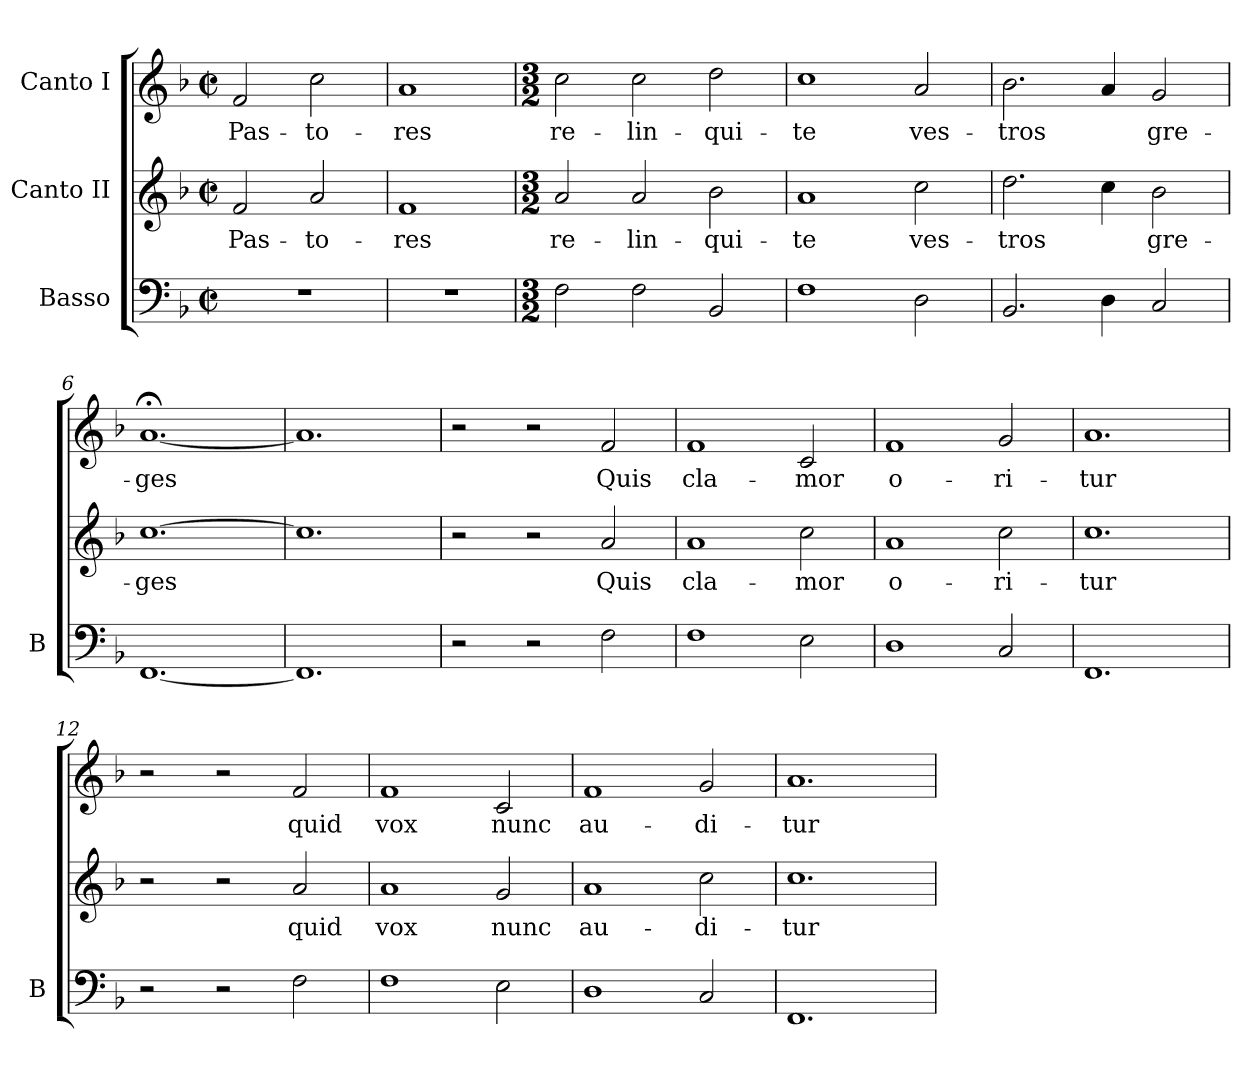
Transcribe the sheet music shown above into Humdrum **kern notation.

**kern	**kern	**text	**kern	**text
*part3	*part2	*part2	*part1	*part1
*staff3	*staff2	*staff2	*staff1	*staff1
*I"Basso	*I"Canto II	*	*I"Canto I	*
*I'B	*	*	*	*
*clefF4	*clefG2	*	*clefG2	*
*k[b-]	*k[b-]	*	*k[b-]	*
*M2/2	*M2/2	*	*M2/2	*
*met(c|)	*met(c|)	*	*met(c|)	*
=1	=1	=1	=1	=1
1r	2f/	Pas-	2f/	Pas-
.	2a/	-to-	2cc\	-to-
=2	=2	=2	=2	=2
1r	1f	-res	1a	-res
=3	=3	=3	=3	=3
*M3/2	*M3/2	*	*M3/2	*
2F\	2a/	re-	2cc\	re-
2F\	2a/	-lin-	2cc\	-lin-
2BB-/	2b-\	-qui-	2dd\	-qui-
=4	=4	=4	=4	=4
1F	1a	-te	1cc	-te
2D\	2cc\	ves-	2a/	ves-
=5	=5	=5	=5	=5
2.BB-/	2.dd\	-tros	2.b-\	-tros
4D\	4cc\	.	4a/	.
2C/	2b-\	gre-	2g/	gre-
=6	=6	=6	=6	=6
[1.FF	[1.cc	-ges	[1.a;<	-ges
=7	=7	=7	=7	=7
1.FF]	1.cc]	.	1.a]	.
=8	=8	=8	=8	=8
2r	2r	.	2r	.
2r	2r	.	2r	.
2F\	2a/	Quis	2f/	Quis
=9	=9	=9	=9	=9
1F	1a	cla-	1f	cla-
2E\	2cc\	-mor	2c/	-mor
=10	=10	=10	=10	=10
1D	1a	o-	1f	o-
2C/	2cc\	-ri-	2g/	-ri-
=11	=11	=11	=11	=11
1.FF	1.cc	-tur	1.a	-tur
=12	=12	=12	=12	=12
2r	2r	.	2r	.
2r	2r	.	2r	.
2F\	2a/	quid	2f/	quid
=13	=13	=13	=13	=13
1F	1a	vox	1f	vox
2E\	2g/	nunc	2c/	nunc
=14	=14	=14	=14	=14
1D	1a	au-	1f	au-
2C/	2cc\	-di-	2g/	-di-
=15	=15	=15	=15	=15
1.FF	1.cc	-tur	1.a	-tur
=	=	=	=	=
*-	*-	*-	*-	*-
